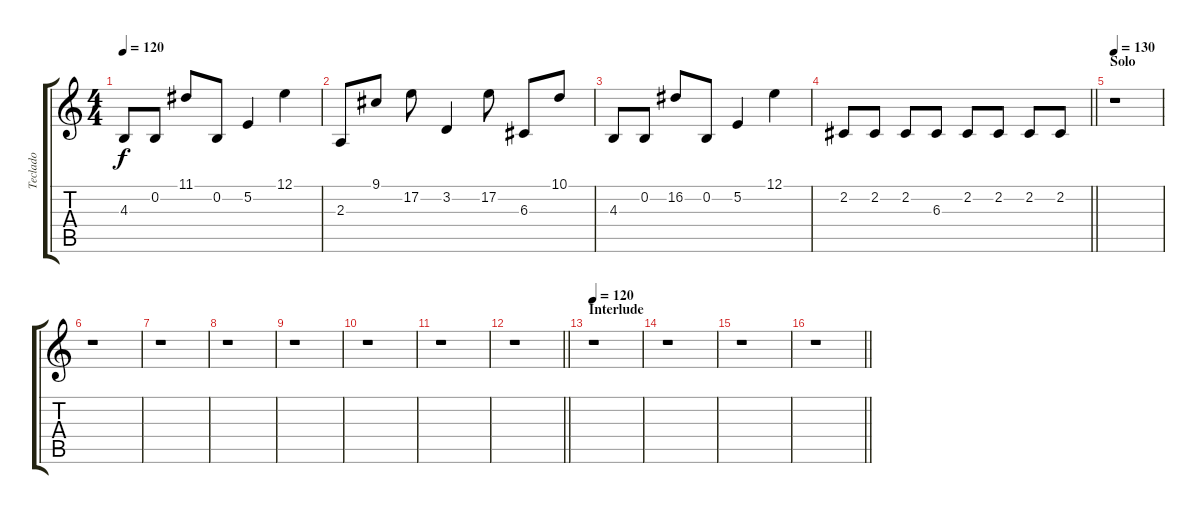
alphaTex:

\track ("Teclado" "Teclado") {instrument tangoaccordion}
\staff {score tabs}
\tuning (E4 B3 G3 D3 A2 E2) {hide}
\ts (4 4)
\tempo 120
\clef g2
\ks c
4.3.8{dy f} 0.2.8 11.1.8 0.2.8 5.2.4 12.1.4 |
2.3.8 9.1.8 17.2.8 3.2.4 17.2.8 6.3.8 10.1.8 |
4.3.8 0.2.8 16.2.8 0.2.8 5.2.4 12.1.4 |
\barLineRight lightlight
2.2.8 2.2.8 2.2.8 6.3.8 2.2.8 2.2.8 2.2.8 2.2.8 |
\section ("" "Solo")
\tempo 130
r.1 |
r.1 |
r.1 |
r.1 |
r.1 |
r.1 |
r.1 |
\barLineRight lightlight
r.1 |
\section ("" "Interlude")
\tempo 135
\tempo 120
r.1 |
r.1 |
r.1 |
\barLineRight lightlight
r.1
